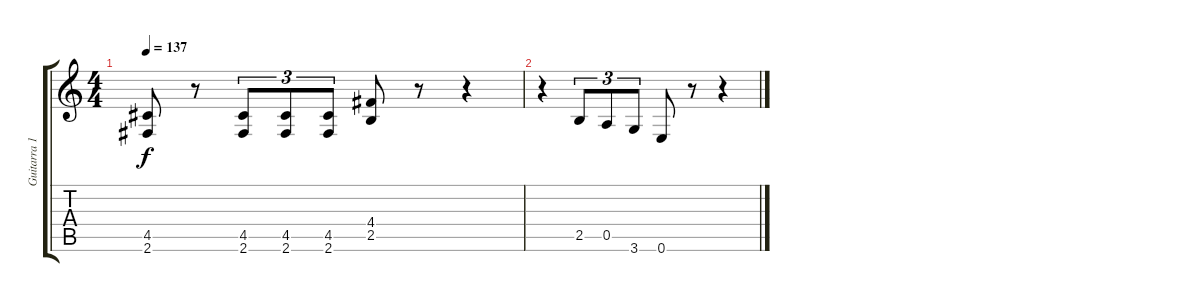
\track ("Guitarra 1" "Guitarra 1") {instrument distortionguitar}
\staff {score tabs}
\tuning (E4 B3 G3 D3 A2 E2) {hide}
\ts (4 4)
\tempo 137
\clef g2
\ks c
(4.5 2.6).8{dy f} r.8 (4.5 2.6).8{tu (3 2)} (4.5 2.6).8{tu (3 2)} (4.5 2.6).8{tu (3 2)} (4.4 2.5).8 r.8 r.4 |
r.4 2.5.8{tu (3 2)} 0.5.8{tu (3 2)} 3.6.8{tu (3 2)} 0.6.8 r.8 r.4
